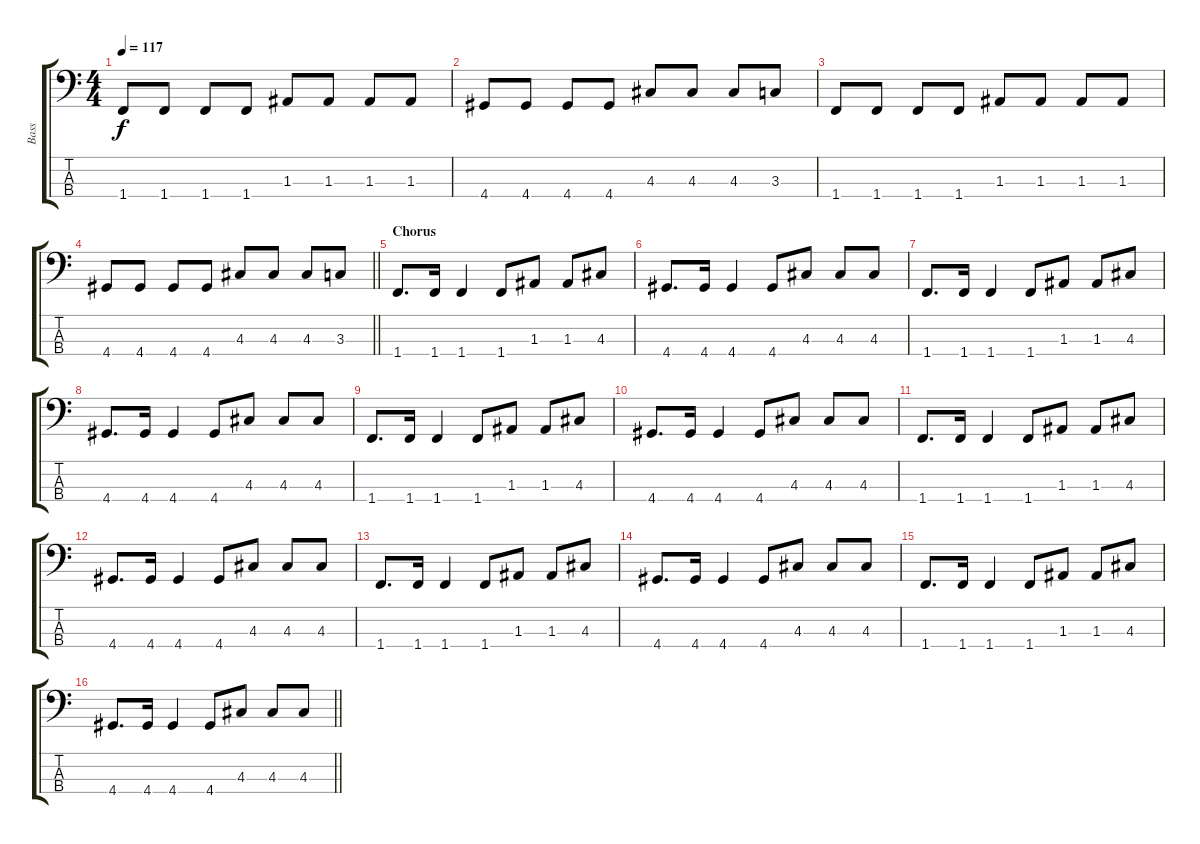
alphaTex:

\track ("Bass" "Bass") {instrument electricbassfinger}
\staff {score tabs}
\tuning (G2 D2 A1 E1) {hide}
\ts (4 4)
\tempo 117
\clef f4
\ks c
1.4.8{dy f} 1.4.8 1.4.8 1.4.8 1.3.8 1.3.8 1.3.8 1.3.8 |
4.4.8 4.4.8 4.4.8 4.4.8 4.3.8 4.3.8 4.3.8 3.3.8 |
1.4.8 1.4.8 1.4.8 1.4.8 1.3.8 1.3.8 1.3.8 1.3.8 |
\barLineRight lightlight
4.4.8 4.4.8 4.4.8 4.4.8 4.3.8 4.3.8 4.3.8 3.3.8 |
\section ("" "Chorus")
1.4.8{d} 1.4.16 1.4.4 1.4.8 1.3.8 1.3.8 4.3.8 |
4.4.8{d} 4.4.16 4.4.4 4.4.8 4.3.8 4.3.8 4.3.8 |
1.4.8{d} 1.4.16 1.4.4 1.4.8 1.3.8 1.3.8 4.3.8 |
4.4.8{d} 4.4.16 4.4.4 4.4.8 4.3.8 4.3.8 4.3.8 |
1.4.8{d} 1.4.16 1.4.4 1.4.8 1.3.8 1.3.8 4.3.8 |
4.4.8{d} 4.4.16 4.4.4 4.4.8 4.3.8 4.3.8 4.3.8 |
1.4.8{d} 1.4.16 1.4.4 1.4.8 1.3.8 1.3.8 4.3.8 |
4.4.8{d} 4.4.16 4.4.4 4.4.8 4.3.8 4.3.8 4.3.8 |
1.4.8{d} 1.4.16 1.4.4 1.4.8 1.3.8 1.3.8 4.3.8 |
4.4.8{d} 4.4.16 4.4.4 4.4.8 4.3.8 4.3.8 4.3.8 |
1.4.8{d} 1.4.16 1.4.4 1.4.8 1.3.8 1.3.8 4.3.8 |
\barLineRight lightlight
4.4.8{d} 4.4.16 4.4.4 4.4.8 4.3.8 4.3.8 4.3.8
